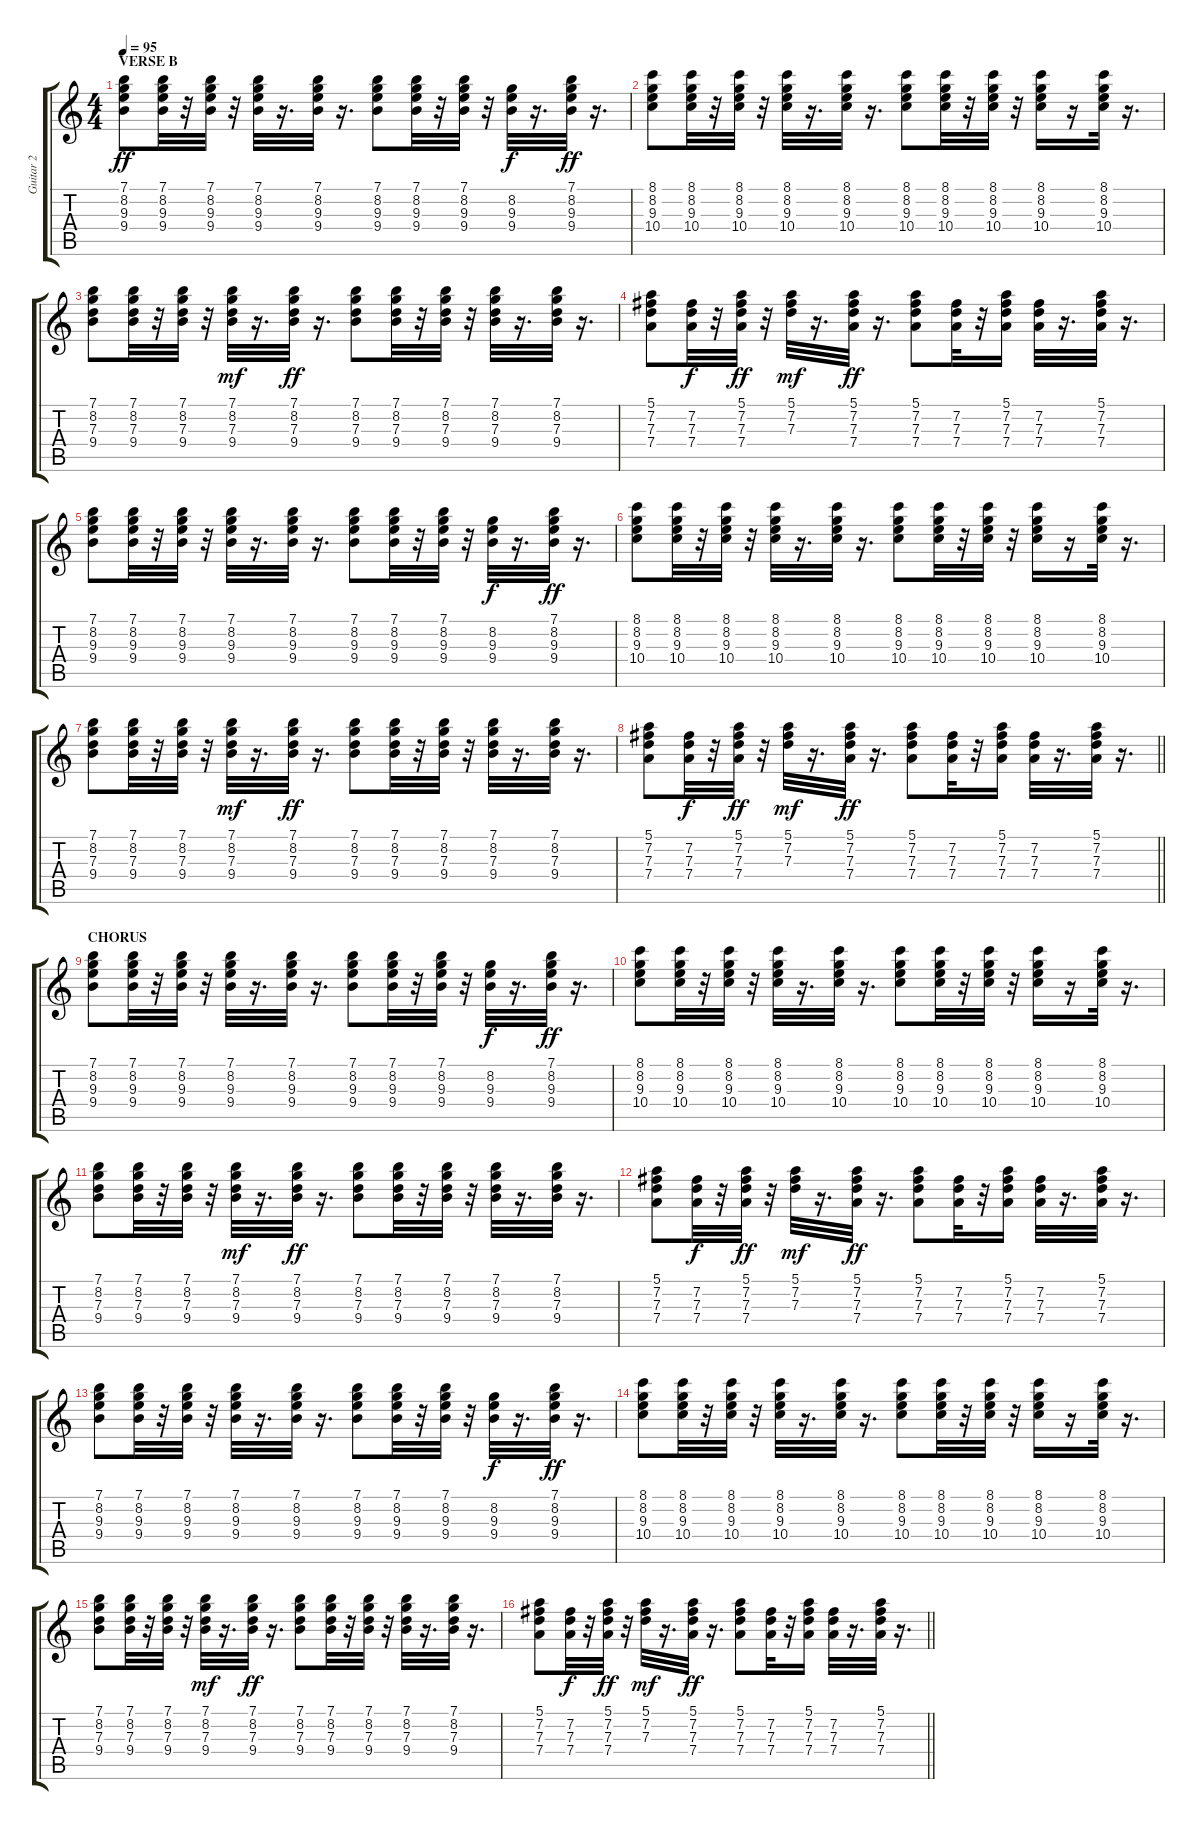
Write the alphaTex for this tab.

\track ("Guitar 2" "Guitar 2") {instrument acousticguitarnylon}
\staff {score tabs}
\tuning (E4 B3 G3 D3 A2 E2) {hide}
\ts (4 4)
\section ("" "VERSE B")
\tempo 95
\clef g2
\ks c
(7.1 8.2 9.3 9.4).8{dy ff} (7.1 8.2 9.3 9.4).32 r.32 (7.1 8.2 9.3 9.4).32 r.32 (7.1 8.2 9.3 9.4).32 r.16{d} (7.1 8.2 9.3 9.4).32 r.16{d} (7.1 8.2 9.3 9.4).8 (7.1 8.2 9.3 9.4).32 r.32 (7.1 8.2 9.3 9.4).32 r.32 (8.2 9.3 9.4).32{dy f} r.16{d} (7.1 8.2 9.3 9.4).32{dy ff} r.16{d} |
(8.1 8.2 9.3 10.4).8 (8.1 8.2 9.3 10.4).32 r.32 (8.1 8.2 9.3 10.4).32 r.32 (8.1 8.2 9.3 10.4).32 r.16{d} (8.1 8.2 9.3 10.4).32 r.16{d} (8.1 8.2 9.3 10.4).8 (8.1 8.2 9.3 10.4).32 r.32 (8.1 8.2 9.3 10.4).32 r.32 (8.1 8.2 9.3 10.4).16 r.16 (8.1 8.2 9.3 10.4).32 r.16{d} |
(7.1 8.2 7.3 9.4).8 (7.1 8.2 7.3 9.4).32 r.32 (7.1 8.2 7.3 9.4).32 r.32 (7.1 8.2 7.3 9.4).32{dy mf} r.16{d} (7.1 8.2 7.3 9.4).32{dy ff} r.16{d} (7.1 8.2 7.3 9.4).8 (7.1 8.2 7.3 9.4).32 r.32 (7.1 8.2 7.3 9.4).32 r.32 (7.1 8.2 7.3 9.4).32 r.16{d} (7.1 8.2 7.3 9.4).32 r.16{d} |
(5.1 7.2 7.3 7.4).8 (7.2 7.3 7.4).32{dy f} r.32 (5.1 7.2 7.3 7.4).32{dy ff} r.32 (5.1 7.2 7.3).32{dy mf} r.16{d} (5.1 7.2 7.3 7.4).32{dy ff} r.16{d} (5.1 7.2 7.3 7.4).8 (7.2 7.3 7.4).32 r.32 (5.1 7.2 7.3 7.4).16 (7.2 7.3 7.4).32 r.16{d} (5.1 7.2 7.3 7.4).32 r.16{d} |
(7.1 8.2 9.3 9.4).8 (7.1 8.2 9.3 9.4).32 r.32 (7.1 8.2 9.3 9.4).32 r.32 (7.1 8.2 9.3 9.4).32 r.16{d} (7.1 8.2 9.3 9.4).32 r.16{d} (7.1 8.2 9.3 9.4).8 (7.1 8.2 9.3 9.4).32 r.32 (7.1 8.2 9.3 9.4).32 r.32 (8.2 9.3 9.4).32{dy f} r.16{d} (7.1 8.2 9.3 9.4).32{dy ff} r.16{d} |
(8.1 8.2 9.3 10.4).8 (8.1 8.2 9.3 10.4).32 r.32 (8.1 8.2 9.3 10.4).32 r.32 (8.1 8.2 9.3 10.4).32 r.16{d} (8.1 8.2 9.3 10.4).32 r.16{d} (8.1 8.2 9.3 10.4).8 (8.1 8.2 9.3 10.4).32 r.32 (8.1 8.2 9.3 10.4).32 r.32 (8.1 8.2 9.3 10.4).16 r.16 (8.1 8.2 9.3 10.4).32 r.16{d} |
(7.1 8.2 7.3 9.4).8 (7.1 8.2 7.3 9.4).32 r.32 (7.1 8.2 7.3 9.4).32 r.32 (7.1 8.2 7.3 9.4).32{dy mf} r.16{d} (7.1 8.2 7.3 9.4).32{dy ff} r.16{d} (7.1 8.2 7.3 9.4).8 (7.1 8.2 7.3 9.4).32 r.32 (7.1 8.2 7.3 9.4).32 r.32 (7.1 8.2 7.3 9.4).32 r.16{d} (7.1 8.2 7.3 9.4).32 r.16{d} |
\barLineRight lightlight
(5.1 7.2 7.3 7.4).8 (7.2 7.3 7.4).32{dy f} r.32 (5.1 7.2 7.3 7.4).32{dy ff} r.32 (5.1 7.2 7.3).32{dy mf} r.16{d} (5.1 7.2 7.3 7.4).32{dy ff} r.16{d} (5.1 7.2 7.3 7.4).8 (7.2 7.3 7.4).32 r.32 (5.1 7.2 7.3 7.4).16 (7.2 7.3 7.4).32 r.16{d} (5.1 7.2 7.3 7.4).32 r.16{d} |
\section ("" "CHORUS")
(7.1 8.2 9.3 9.4).8 (7.1 8.2 9.3 9.4).32 r.32 (7.1 8.2 9.3 9.4).32 r.32 (7.1 8.2 9.3 9.4).32 r.16{d} (7.1 8.2 9.3 9.4).32 r.16{d} (7.1 8.2 9.3 9.4).8 (7.1 8.2 9.3 9.4).32 r.32 (7.1 8.2 9.3 9.4).32 r.32 (8.2 9.3 9.4).32{dy f} r.16{d} (7.1 8.2 9.3 9.4).32{dy ff} r.16{d} |
(8.1 8.2 9.3 10.4).8 (8.1 8.2 9.3 10.4).32 r.32 (8.1 8.2 9.3 10.4).32 r.32 (8.1 8.2 9.3 10.4).32 r.16{d} (8.1 8.2 9.3 10.4).32 r.16{d} (8.1 8.2 9.3 10.4).8 (8.1 8.2 9.3 10.4).32 r.32 (8.1 8.2 9.3 10.4).32 r.32 (8.1 8.2 9.3 10.4).16 r.16 (8.1 8.2 9.3 10.4).32 r.16{d} |
(7.1 8.2 7.3 9.4).8 (7.1 8.2 7.3 9.4).32 r.32 (7.1 8.2 7.3 9.4).32 r.32 (7.1 8.2 7.3 9.4).32{dy mf} r.16{d} (7.1 8.2 7.3 9.4).32{dy ff} r.16{d} (7.1 8.2 7.3 9.4).8 (7.1 8.2 7.3 9.4).32 r.32 (7.1 8.2 7.3 9.4).32 r.32 (7.1 8.2 7.3 9.4).32 r.16{d} (7.1 8.2 7.3 9.4).32 r.16{d} |
(5.1 7.2 7.3 7.4).8 (7.2 7.3 7.4).32{dy f} r.32 (5.1 7.2 7.3 7.4).32{dy ff} r.32 (5.1 7.2 7.3).32{dy mf} r.16{d} (5.1 7.2 7.3 7.4).32{dy ff} r.16{d} (5.1 7.2 7.3 7.4).8 (7.2 7.3 7.4).32 r.32 (5.1 7.2 7.3 7.4).16 (7.2 7.3 7.4).32 r.16{d} (5.1 7.2 7.3 7.4).32 r.16{d} |
(7.1 8.2 9.3 9.4).8 (7.1 8.2 9.3 9.4).32 r.32 (7.1 8.2 9.3 9.4).32 r.32 (7.1 8.2 9.3 9.4).32 r.16{d} (7.1 8.2 9.3 9.4).32 r.16{d} (7.1 8.2 9.3 9.4).8 (7.1 8.2 9.3 9.4).32 r.32 (7.1 8.2 9.3 9.4).32 r.32 (8.2 9.3 9.4).32{dy f} r.16{d} (7.1 8.2 9.3 9.4).32{dy ff} r.16{d} |
(8.1 8.2 9.3 10.4).8 (8.1 8.2 9.3 10.4).32 r.32 (8.1 8.2 9.3 10.4).32 r.32 (8.1 8.2 9.3 10.4).32 r.16{d} (8.1 8.2 9.3 10.4).32 r.16{d} (8.1 8.2 9.3 10.4).8 (8.1 8.2 9.3 10.4).32 r.32 (8.1 8.2 9.3 10.4).32 r.32 (8.1 8.2 9.3 10.4).16 r.16 (8.1 8.2 9.3 10.4).32 r.16{d} |
(7.1 8.2 7.3 9.4).8 (7.1 8.2 7.3 9.4).32 r.32 (7.1 8.2 7.3 9.4).32 r.32 (7.1 8.2 7.3 9.4).32{dy mf} r.16{d} (7.1 8.2 7.3 9.4).32{dy ff} r.16{d} (7.1 8.2 7.3 9.4).8 (7.1 8.2 7.3 9.4).32 r.32 (7.1 8.2 7.3 9.4).32 r.32 (7.1 8.2 7.3 9.4).32 r.16{d} (7.1 8.2 7.3 9.4).32 r.16{d} |
\barLineRight lightlight
(5.1 7.2 7.3 7.4).8 (7.2 7.3 7.4).32{dy f} r.32 (5.1 7.2 7.3 7.4).32{dy ff} r.32 (5.1 7.2 7.3).32{dy mf} r.16{d} (5.1 7.2 7.3 7.4).32{dy ff} r.16{d} (5.1 7.2 7.3 7.4).8 (7.2 7.3 7.4).32 r.32 (5.1 7.2 7.3 7.4).16 (7.2 7.3 7.4).32 r.16{d} (5.1 7.2 7.3 7.4).32 r.16{d}
